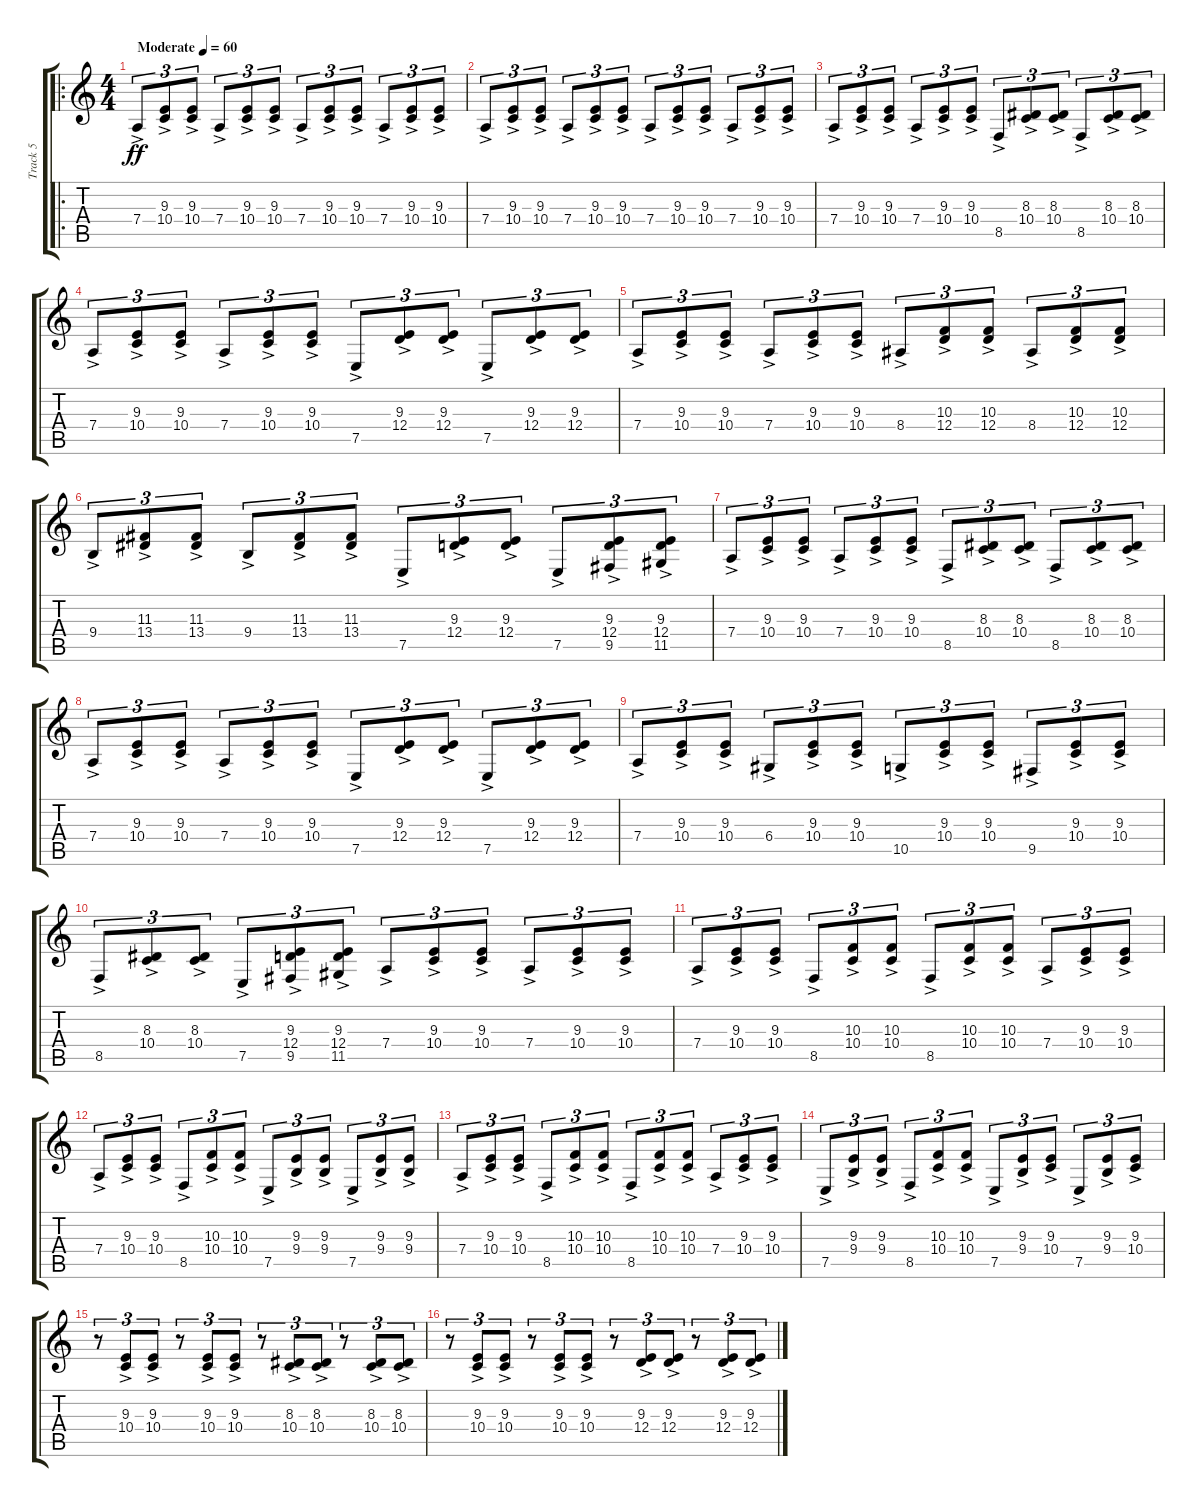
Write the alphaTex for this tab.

\track ("Track 5" "Track 5") {instrument piccolo}
\staff {score tabs}
\tuning (E4 B3 G3 D3 A2 E2) {hide}
\ro
\ts (4 4)
\tempo (60 "Moderate")
\clef g2
\ks c
7.4{ac}.8{tu (3 2) dy ff instrument piccolo} (9.3{ac} 10.4{ac}).8{tu (3 2)} (9.3{ac} 10.4{ac}).8{tu (3 2)} 7.4{ac}.8{tu (3 2)} (9.3{ac} 10.4{ac}).8{tu (3 2)} (9.3{ac} 10.4{ac}).8{tu (3 2)} 7.4{ac}.8{tu (3 2)} (9.3{ac} 10.4{ac}).8{tu (3 2)} (9.3{ac} 10.4{ac}).8{tu (3 2)} 7.4{ac}.8{tu (3 2)} (9.3{ac} 10.4{ac}).8{tu (3 2)} (9.3{ac} 10.4{ac}).8{tu (3 2)} |
7.4{ac}.8{tu (3 2)} (9.3{ac} 10.4{ac}).8{tu (3 2)} (9.3{ac} 10.4{ac}).8{tu (3 2)} 7.4{ac}.8{tu (3 2)} (9.3{ac} 10.4{ac}).8{tu (3 2)} (9.3{ac} 10.4{ac}).8{tu (3 2)} 7.4{ac}.8{tu (3 2)} (9.3{ac} 10.4{ac}).8{tu (3 2)} (9.3{ac} 10.4{ac}).8{tu (3 2)} 7.4{ac}.8{tu (3 2)} (9.3{ac} 10.4{ac}).8{tu (3 2)} (9.3{ac} 10.4{ac}).8{tu (3 2)} |
7.4{ac}.8{tu (3 2)} (9.3{ac} 10.4{ac}).8{tu (3 2)} (9.3{ac} 10.4{ac}).8{tu (3 2)} 7.4{ac}.8{tu (3 2)} (9.3{ac} 10.4{ac}).8{tu (3 2)} (9.3{ac} 10.4{ac}).8{tu (3 2)} 8.5{ac}.8{tu (3 2)} (8.3{ac} 10.4{ac}).8{tu (3 2)} (8.3{ac} 10.4{ac}).8{tu (3 2)} 8.5{ac}.8{tu (3 2)} (8.3{ac} 10.4{ac}).8{tu (3 2)} (8.3{ac} 10.4{ac}).8{tu (3 2)} |
7.4{ac}.8{tu (3 2)} (9.3{ac} 10.4{ac}).8{tu (3 2)} (9.3{ac} 10.4{ac}).8{tu (3 2)} 7.4{ac}.8{tu (3 2)} (9.3{ac} 10.4{ac}).8{tu (3 2)} (9.3{ac} 10.4{ac}).8{tu (3 2)} 7.5{ac}.8{tu (3 2)} (9.3{ac} 12.4{ac}).8{tu (3 2)} (9.3{ac} 12.4{ac}).8{tu (3 2)} 7.5{ac}.8{tu (3 2)} (9.3{ac} 12.4{ac}).8{tu (3 2)} (9.3{ac} 12.4{ac}).8{tu (3 2)} |
7.4{ac}.8{tu (3 2)} (9.3{ac} 10.4{ac}).8{tu (3 2)} (9.3{ac} 10.4{ac}).8{tu (3 2)} 7.4{ac}.8{tu (3 2)} (9.3{ac} 10.4{ac}).8{tu (3 2)} (9.3{ac} 10.4{ac}).8{tu (3 2)} 8.4{ac}.8{tu (3 2)} (10.3{ac} 12.4{ac}).8{tu (3 2)} (10.3{ac} 12.4{ac}).8{tu (3 2)} 8.4{ac}.8{tu (3 2)} (10.3{ac} 12.4{ac}).8{tu (3 2)} (10.3{ac} 12.4{ac}).8{tu (3 2)} |
9.4{ac}.8{tu (3 2)} (11.3{ac} 13.4{ac}).8{tu (3 2)} (11.3{ac} 13.4{ac}).8{tu (3 2)} 9.4{ac}.8{tu (3 2)} (11.3{ac} 13.4{ac}).8{tu (3 2)} (11.3{ac} 13.4{ac}).8{tu (3 2)} 7.5{ac}.8{tu (3 2)} (9.3{ac} 12.4{ac}).8{tu (3 2)} (9.3{ac} 12.4{ac}).8{tu (3 2)} 7.5{ac}.8{tu (3 2)} (9.3{ac} 12.4{ac} 9.5{ac}).8{tu (3 2)} (9.3{ac} 12.4{ac} 11.5{ac}).8{tu (3 2)} |
7.4{ac}.8{tu (3 2)} (9.3{ac} 10.4{ac}).8{tu (3 2)} (9.3{ac} 10.4{ac}).8{tu (3 2)} 7.4{ac}.8{tu (3 2)} (9.3{ac} 10.4{ac}).8{tu (3 2)} (9.3{ac} 10.4{ac}).8{tu (3 2)} 8.5{ac}.8{tu (3 2)} (8.3{ac} 10.4{ac}).8{tu (3 2)} (8.3{ac} 10.4{ac}).8{tu (3 2)} 8.5{ac}.8{tu (3 2)} (8.3{ac} 10.4{ac}).8{tu (3 2)} (8.3{ac} 10.4{ac}).8{tu (3 2)} |
7.4{ac}.8{tu (3 2)} (9.3{ac} 10.4{ac}).8{tu (3 2)} (9.3{ac} 10.4{ac}).8{tu (3 2)} 7.4{ac}.8{tu (3 2)} (9.3{ac} 10.4{ac}).8{tu (3 2)} (9.3{ac} 10.4{ac}).8{tu (3 2)} 7.5{ac}.8{tu (3 2)} (9.3{ac} 12.4{ac}).8{tu (3 2)} (9.3{ac} 12.4{ac}).8{tu (3 2)} 7.5{ac}.8{tu (3 2)} (9.3{ac} 12.4{ac}).8{tu (3 2)} (9.3{ac} 12.4{ac}).8{tu (3 2)} |
7.4{ac}.8{tu (3 2)} (9.3{ac} 10.4{ac}).8{tu (3 2)} (9.3{ac} 10.4{ac}).8{tu (3 2)} 6.4{ac}.8{tu (3 2)} (9.3{ac} 10.4{ac}).8{tu (3 2)} (9.3{ac} 10.4{ac}).8{tu (3 2)} 10.5{ac}.8{tu (3 2)} (9.3{ac} 10.4{ac}).8{tu (3 2)} (9.3{ac} 10.4{ac}).8{tu (3 2)} 9.5{ac}.8{tu (3 2)} (9.3{ac} 10.4{ac}).8{tu (3 2)} (9.3{ac} 10.4{ac}).8{tu (3 2)} |
8.5{ac}.8{tu (3 2)} (8.3{ac} 10.4{ac}).8{tu (3 2)} (8.3{ac} 10.4{ac}).8{tu (3 2)} 7.5{ac}.8{tu (3 2)} (9.3{ac} 12.4{ac} 9.5{ac}).8{tu (3 2)} (9.3{ac} 12.4{ac} 11.5{ac}).8{tu (3 2)} 7.4{ac}.8{tu (3 2)} (9.3{ac} 10.4{ac}).8{tu (3 2)} (9.3{ac} 10.4{ac}).8{tu (3 2)} 7.4{ac}.8{tu (3 2)} (9.3{ac} 10.4{ac}).8{tu (3 2)} (9.3{ac} 10.4{ac}).8{tu (3 2)} |
7.4{ac}.8{tu (3 2)} (9.3{ac} 10.4{ac}).8{tu (3 2)} (9.3{ac} 10.4{ac}).8{tu (3 2)} 8.5{ac}.8{tu (3 2)} (10.3{ac} 10.4{ac}).8{tu (3 2)} (10.3{ac} 10.4{ac}).8{tu (3 2)} 8.5{ac}.8{tu (3 2)} (10.3{ac} 10.4{ac}).8{tu (3 2)} (10.3{ac} 10.4{ac}).8{tu (3 2)} 7.4{ac}.8{tu (3 2)} (9.3{ac} 10.4{ac}).8{tu (3 2)} (9.3{ac} 10.4{ac}).8{tu (3 2)} |
7.4{ac}.8{tu (3 2)} (9.3{ac} 10.4{ac}).8{tu (3 2)} (9.3{ac} 10.4{ac}).8{tu (3 2)} 8.5{ac}.8{tu (3 2)} (10.3{ac} 10.4{ac}).8{tu (3 2)} (10.3{ac} 10.4{ac}).8{tu (3 2)} 7.5{ac}.8{tu (3 2)} (9.3{ac} 9.4{ac}).8{tu (3 2)} (9.3{ac} 9.4{ac}).8{tu (3 2)} 7.5{ac}.8{tu (3 2)} (9.3{ac} 9.4{ac}).8{tu (3 2)} (9.3{ac} 9.4{ac}).8{tu (3 2)} |
7.4{ac}.8{tu (3 2)} (9.3{ac} 10.4{ac}).8{tu (3 2)} (9.3{ac} 10.4{ac}).8{tu (3 2)} 8.5{ac}.8{tu (3 2)} (10.3{ac} 10.4{ac}).8{tu (3 2)} (10.3{ac} 10.4{ac}).8{tu (3 2)} 8.5{ac}.8{tu (3 2)} (10.3{ac} 10.4{ac}).8{tu (3 2)} (10.3{ac} 10.4{ac}).8{tu (3 2)} 7.4{ac}.8{tu (3 2)} (9.3{ac} 10.4{ac}).8{tu (3 2)} (9.3{ac} 10.4{ac}).8{tu (3 2)} |
7.5{ac}.8{tu (3 2)} (9.3{ac} 9.4{ac}).8{tu (3 2)} (9.3{ac} 9.4{ac}).8{tu (3 2)} 8.5{ac}.8{tu (3 2)} (10.3{ac} 10.4{ac}).8{tu (3 2)} (10.3{ac} 10.4{ac}).8{tu (3 2)} 7.5{ac}.8{tu (3 2)} (9.3{ac} 9.4{ac}).8{tu (3 2)} (9.3{ac} 10.4{ac}).8{tu (3 2)} 7.5{ac}.8{tu (3 2)} (9.3{ac} 9.4{ac}).8{tu (3 2)} (9.3{ac} 10.4{ac}).8{tu (3 2)} |
r.8{tu (3 2)} (9.3{ac} 10.4{ac}).8{tu (3 2)} (9.3{ac} 10.4{ac}).8{tu (3 2)} r.8{tu (3 2)} (9.3{ac} 10.4{ac}).8{tu (3 2)} (9.3{ac} 10.4{ac}).8{tu (3 2)} r.8{tu (3 2)} (8.3{ac} 10.4{ac}).8{tu (3 2)} (8.3{ac} 10.4{ac}).8{tu (3 2)} r.8{tu (3 2)} (8.3{ac} 10.4{ac}).8{tu (3 2)} (8.3{ac} 10.4{ac}).8{tu (3 2)} |
r.8{tu (3 2)} (9.3{ac} 10.4{ac}).8{tu (3 2)} (9.3{ac} 10.4{ac}).8{tu (3 2)} r.8{tu (3 2)} (9.3{ac} 10.4{ac}).8{tu (3 2)} (9.3{ac} 10.4{ac}).8{tu (3 2)} r.8{tu (3 2)} (9.3{ac} 12.4{ac}).8{tu (3 2)} (9.3{ac} 12.4{ac}).8{tu (3 2)} r.8{tu (3 2)} (9.3{ac} 12.4{ac}).8{tu (3 2)} (9.3{ac} 12.4{ac}).8{tu (3 2)}
